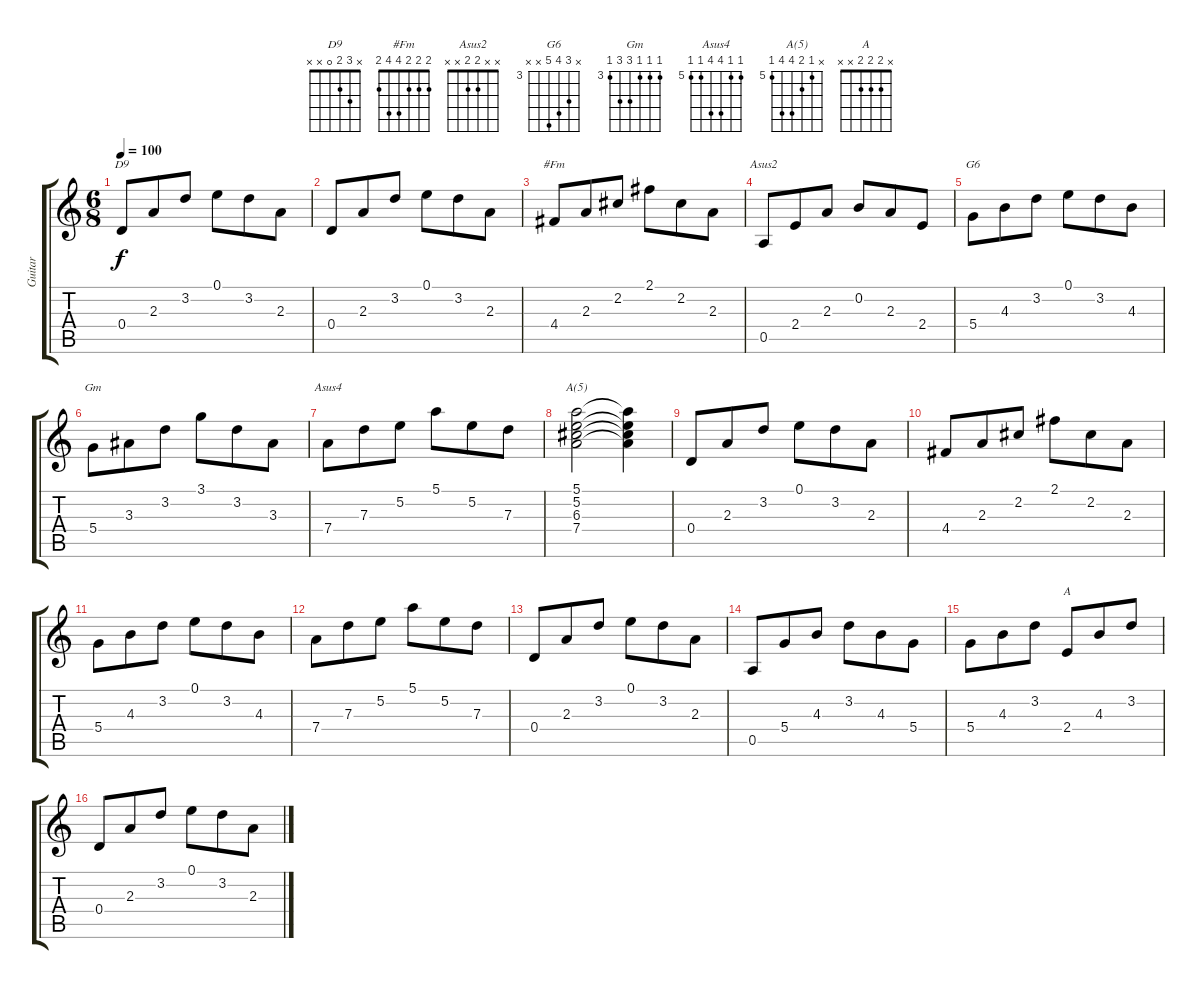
\track ("Guitar" "Guitar") {instrument acousticguitarsteel}
\staff {score tabs}
\tuning (E4 B3 G3 D3 A2 E2) {hide}
\chord ("D9" x 3 2 0 x x)
\chord ("#Fm" 2 2 2 4 4 2)
\chord ("Asus2" x x 2 2 x x)
\chord ("G6" x 5 6 7 x x) {firstfret 3}
\chord ("Gm" 3 3 3 5 5 3) {firstfret 3}
\chord ("Asus4" 5 5 8 8 5 5) {firstfret 5}
\chord ("A(5)" x 5 6 8 8 5) {firstfret 5}
\chord ("A" x 2 2 2 x x)
\ts (6 8)
\tempo 100
\clef g2
\ks c
0.4.8{ch "D9" dy f} 2.3.8 3.2.8 0.1.8 3.2.8 2.3.8 |
0.4.8 2.3.8 3.2.8 0.1.8 3.2.8 2.3.8 |
4.4.8{ch "#Fm"} 2.3.8 2.2.8 2.1.8 2.2.8 2.3.8 |
0.5.8{ch "Asus2"} 2.4.8 2.3.8 0.2.8 2.3.8 2.4.8 |
5.4.8{ch "G6"} 4.3.8 3.2.8 0.1.8 3.2.8 4.3.8 |
5.4.8{ch "Gm"} 3.3.8 3.2.8 3.1.8 3.2.8 3.3.8 |
7.4.8{ch "Asus4"} 7.3.8 5.2.8 5.1.8 5.2.8 7.3.8 |
(5.1 5.2 6.3 7.4).2{ch "A(5)"} (5.1{t} 5.2{t} 6.3{t} 7.4{t}).4 |
0.4.8 2.3.8 3.2.8 0.1.8 3.2.8 2.3.8 |
4.4.8 2.3.8 2.2.8 2.1.8 2.2.8 2.3.8 |
5.4.8 4.3.8 3.2.8 0.1.8 3.2.8 4.3.8 |
7.4.8 7.3.8 5.2.8 5.1.8 5.2.8 7.3.8 |
0.4.8 2.3.8 3.2.8 0.1.8 3.2.8 2.3.8 |
0.5.8 5.4.8 4.3.8 3.2.8 4.3.8 5.4.8 |
5.4.8 4.3.8 3.2.8 2.4.8{ch "A"} 4.3.8 3.2.8 |
0.4.8 2.3.8 3.2.8 0.1.8 3.2.8 2.3.8
